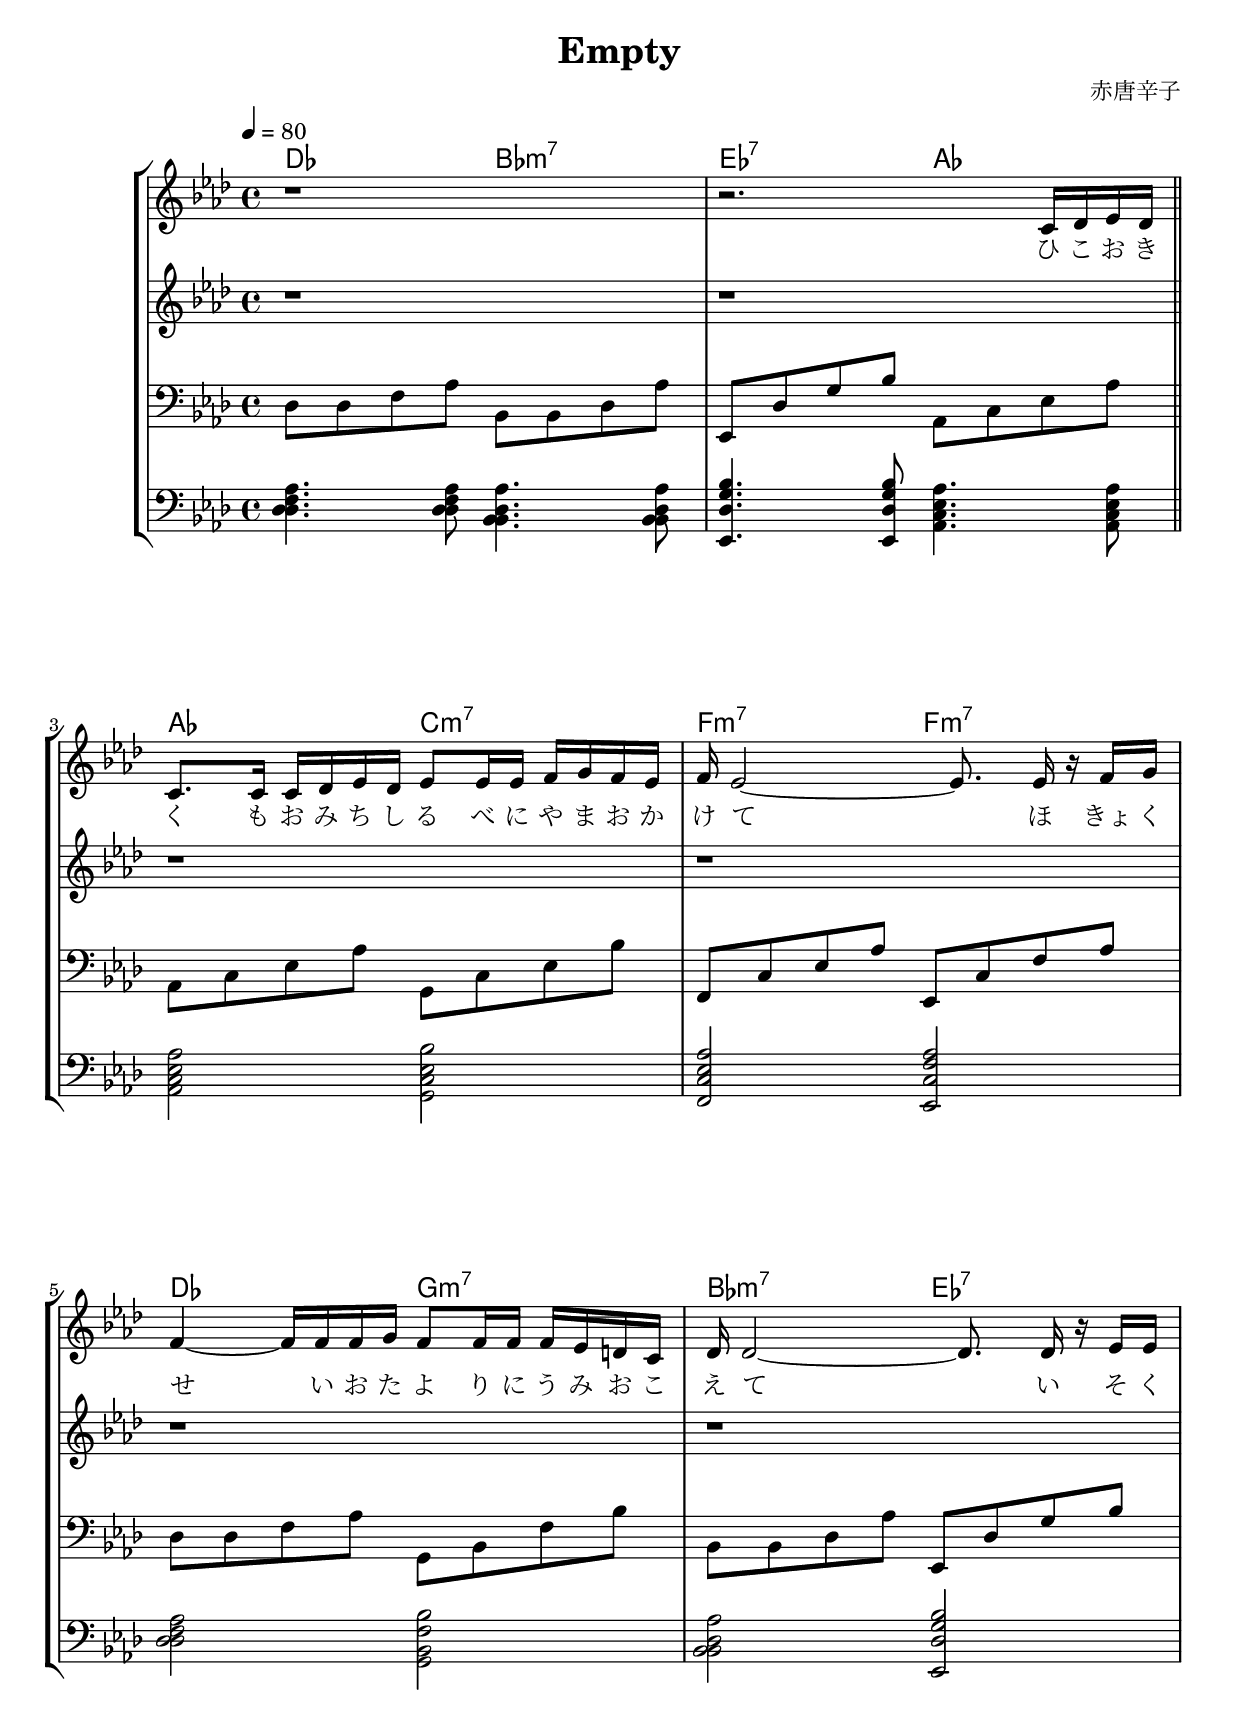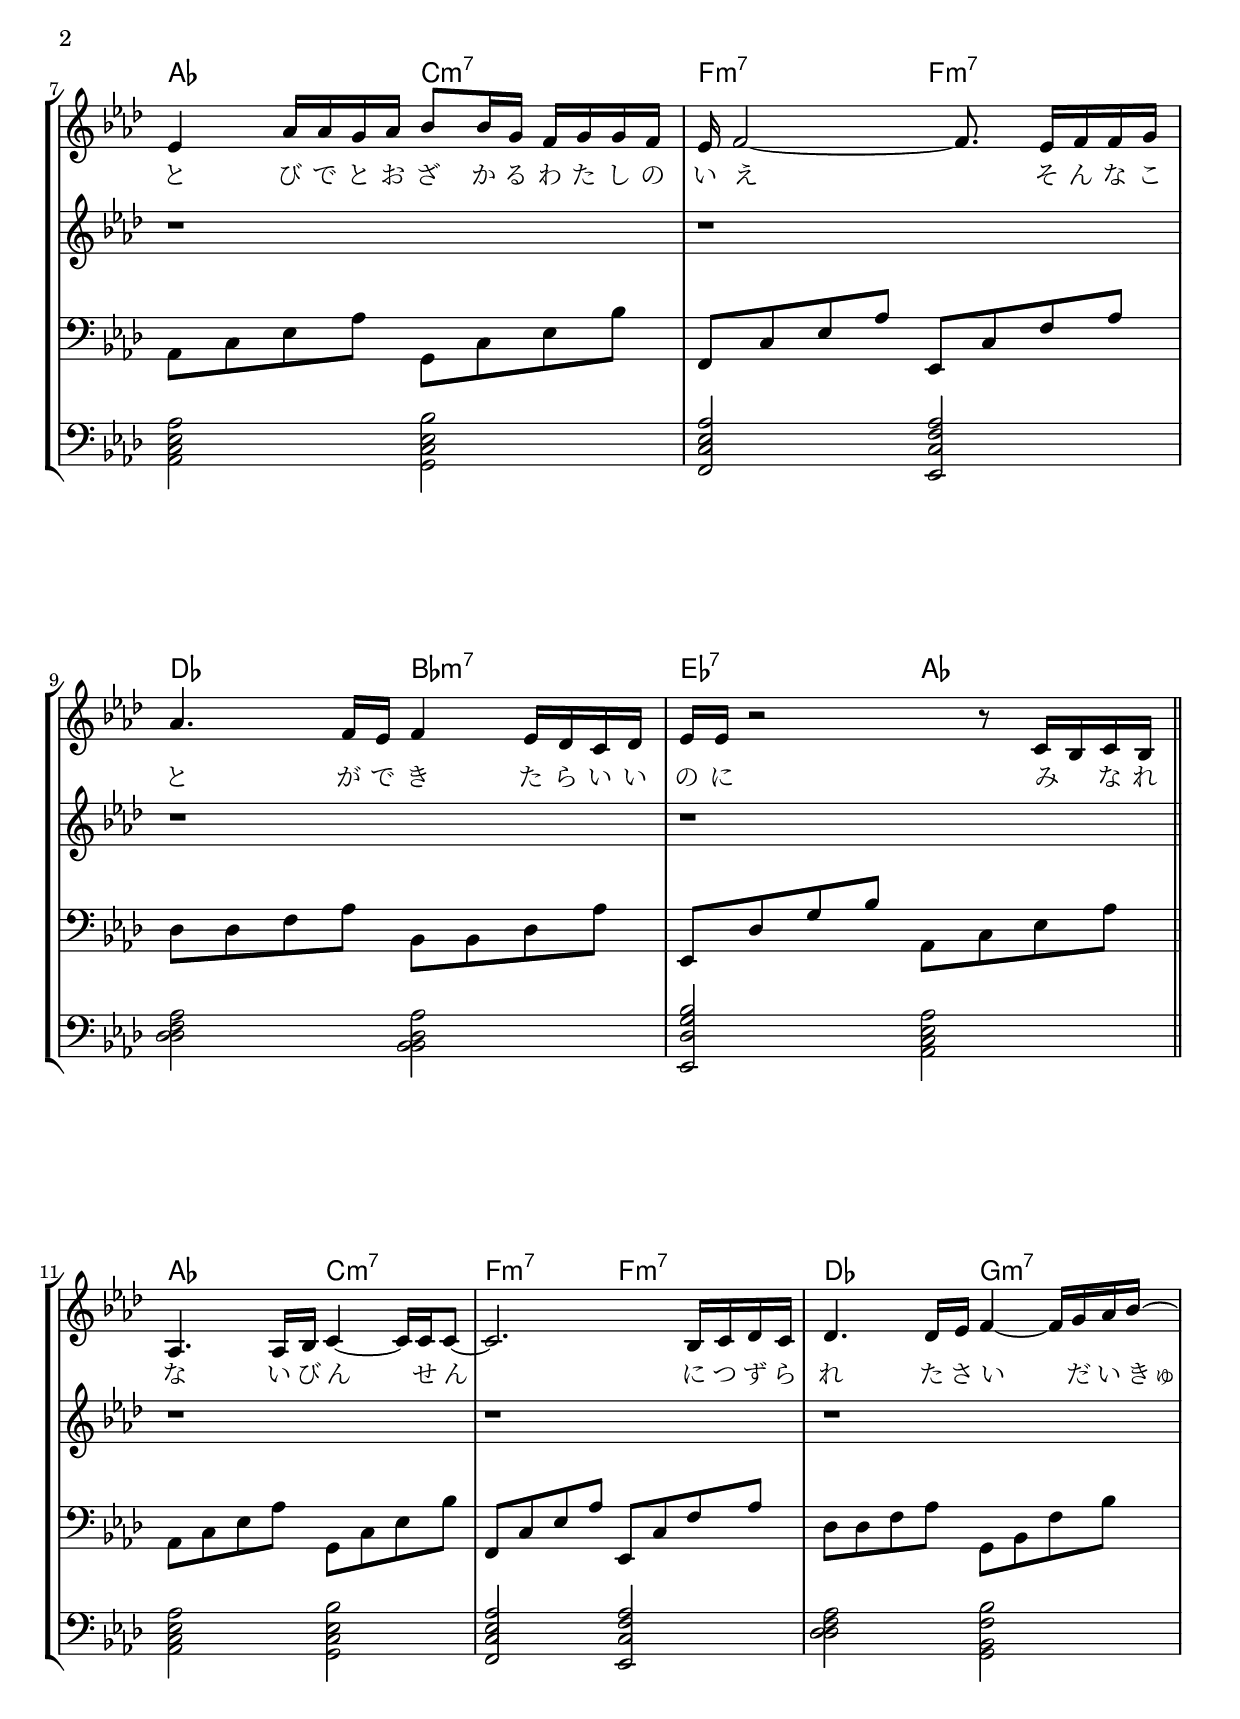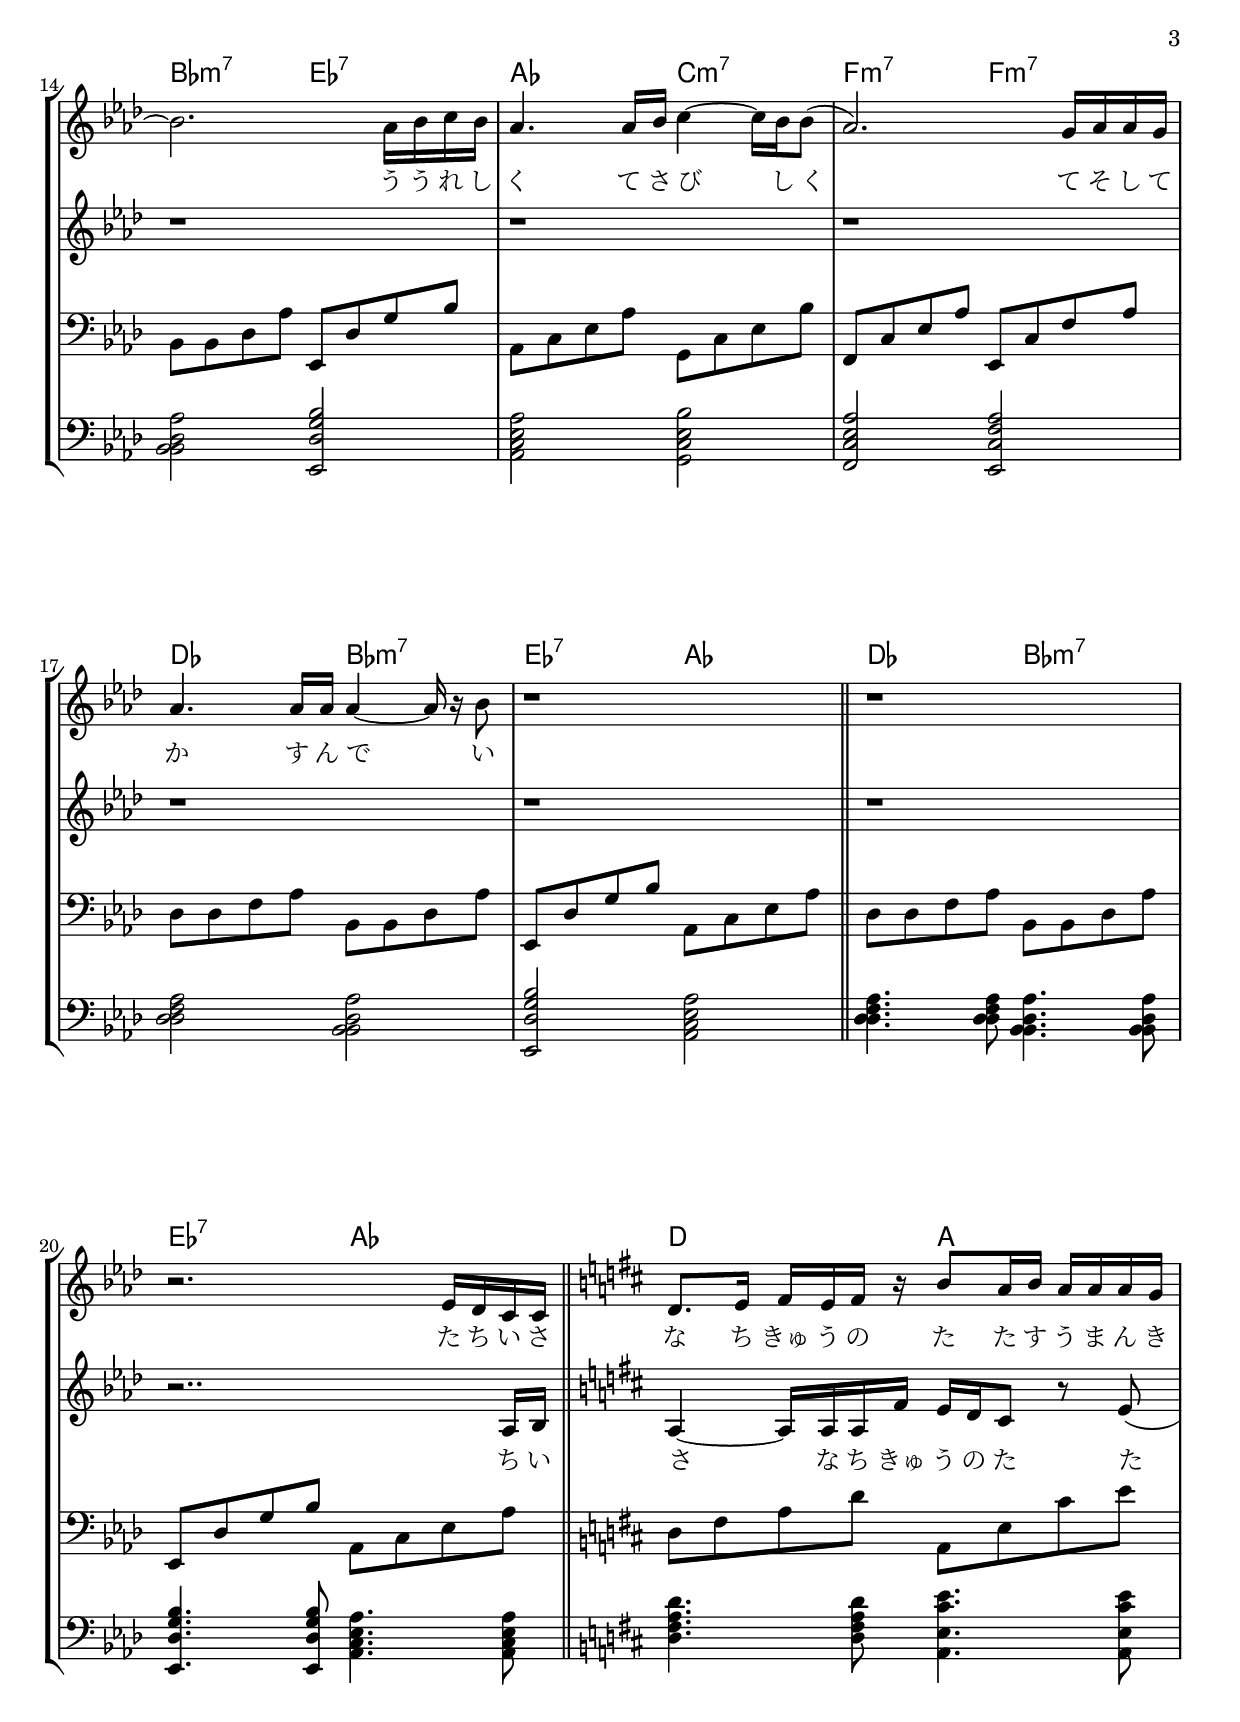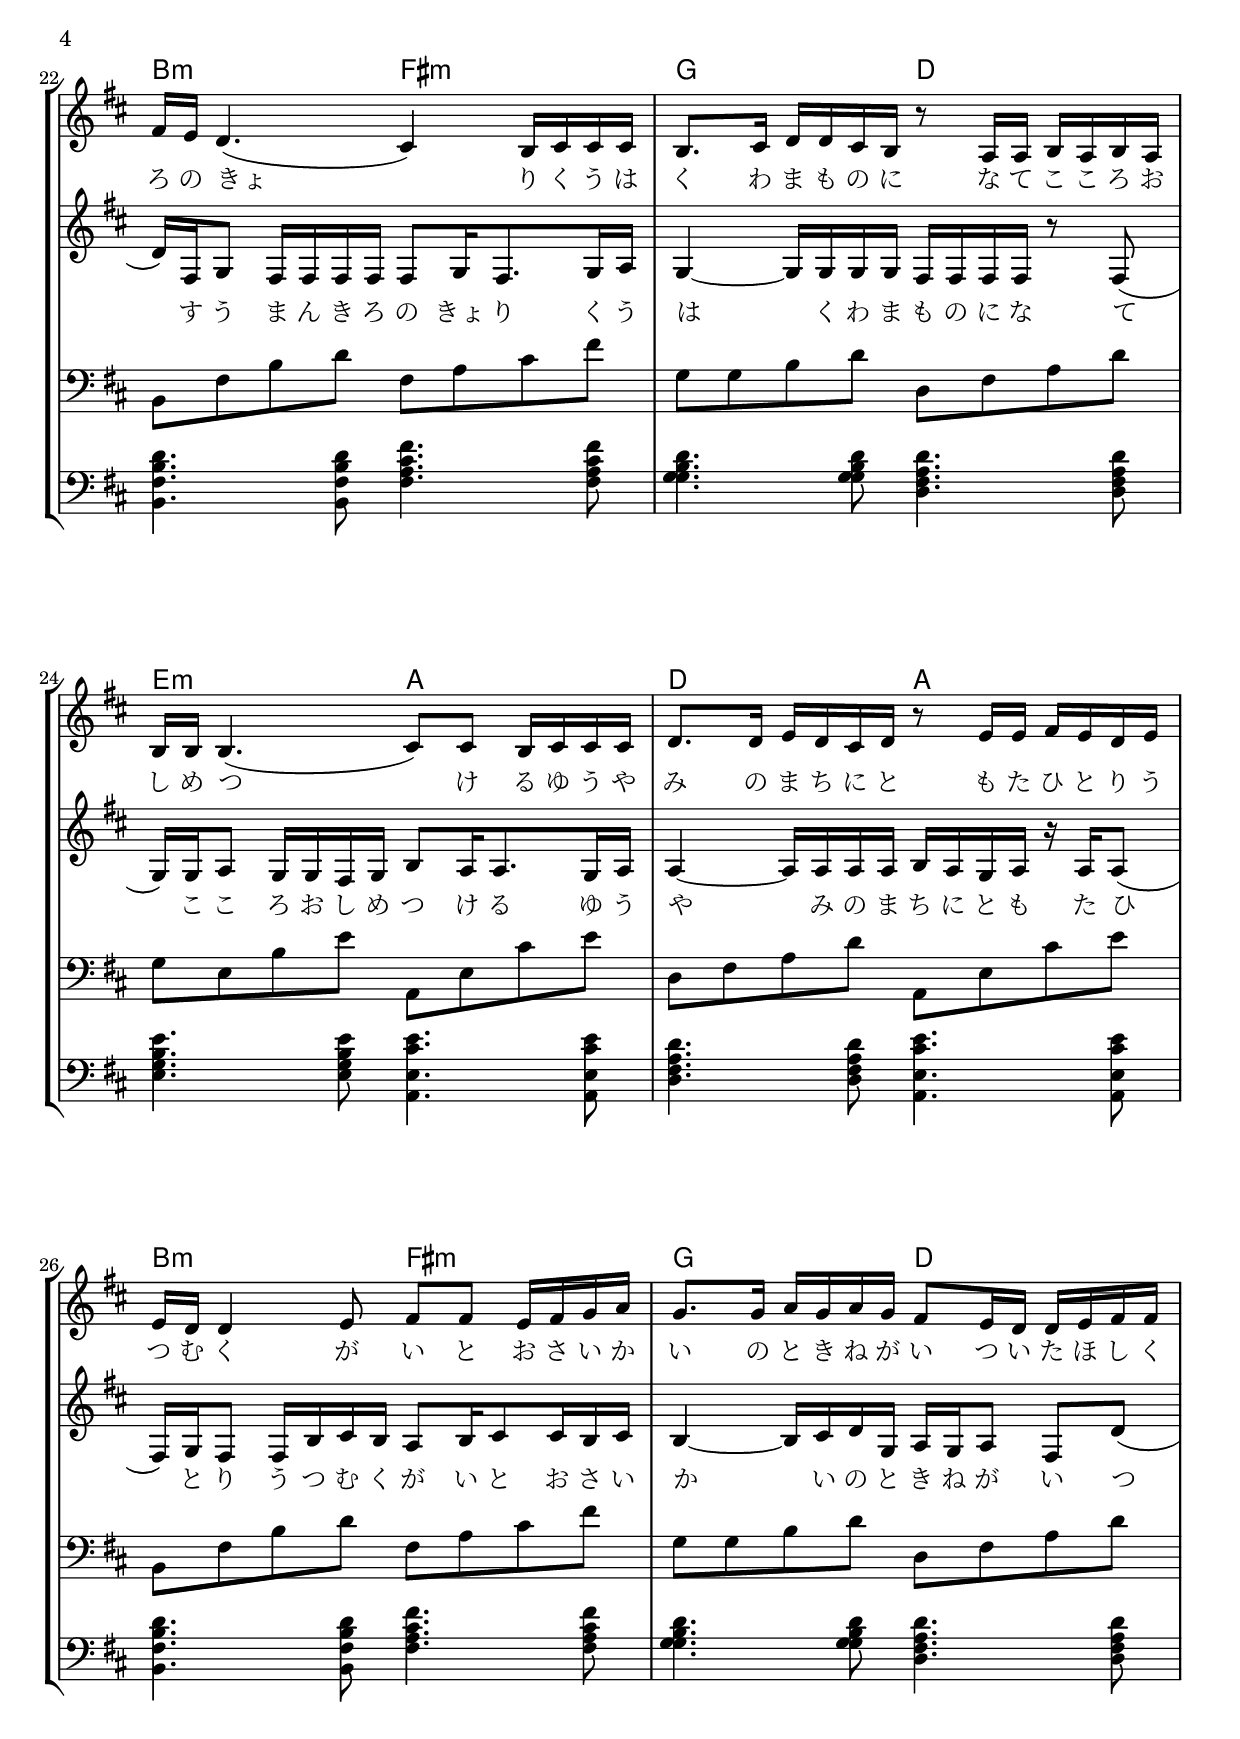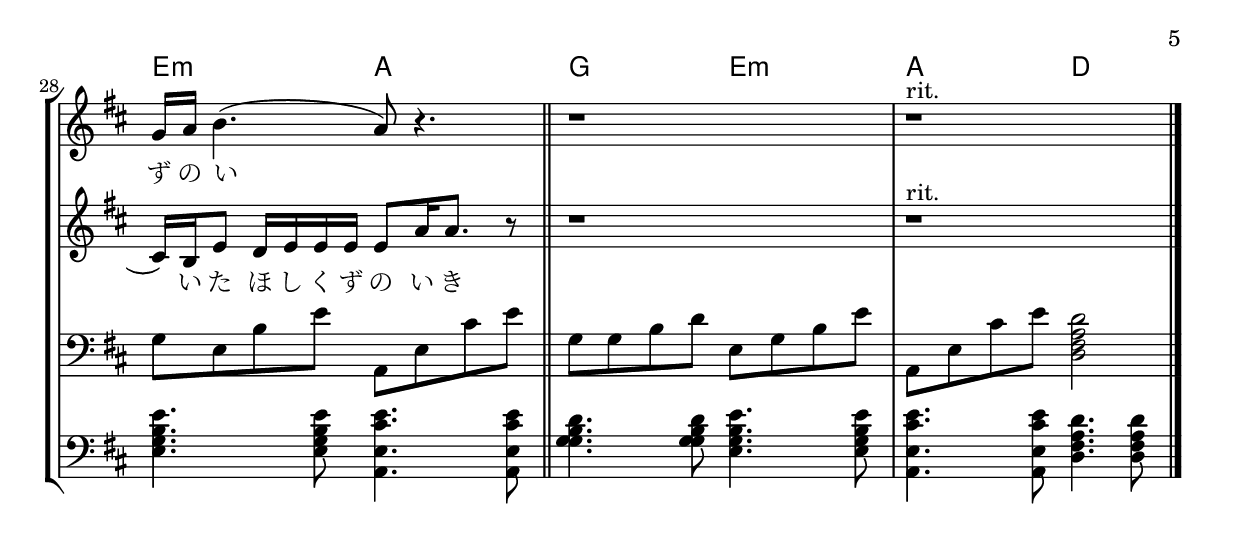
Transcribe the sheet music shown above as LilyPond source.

\version "2.12.1"

\header {
	title = \markup {Empty}
	composer = \markup \center-column {赤唐辛子}
}

harmony = \chordmode {
	des2 bes:min7 es:7 as 

	as c:min7 f:min7 f:min7 des g:min7 bes:min7 es:7 as c:min7 f:min7 f:min7 des bes:min7 es:7 as 

	as c:min7 f:min7 f:min7 des g:min7 bes:min7 es:7 as c:min7 f:min7 f:min7 des bes:min7 es:7 as 

	des bes:min7 es:7 as 

	d a b:m fis:m g d e:m a d a b:m fis:m g d e:m a 

	g e:m a d 
}

melody = {
	\key as \major
	\tempo 4 = 80
	r1 | r2. 
	\set Staff.midiInstrument = #"fss0.35"
	c'16  des'16  es'16  des'16 
	c'8.  c'16  c'16  des'16  es'16  des'16  es'8  es'16  es'16  f'16  g'16  f'16  es'16 
	f'16  es'2~es'8.  es'16  r16  f'16  g'16 
	f'4~f'16  f'16  f'16  g'16  f'8  f'16  f'16  f'16  es'16  d'16  c'16 
	des'16  des'2~des'8.  des'16  r16  es'16  es'16 
	es'4  as'16  as'16  g'16  as'16  bes'8  bes'16  g'16  f'16  g'16  g'16  f'16 
	es'16  f'2~f'8.  es'16  f'16  f'16  g'16 
	as'4.  f'16  es'16  f'4  es'16  des'16  c'16  des'16 
	es'16  es'16  	r2~r8 	\set Staff.midiInstrument = #"fss0.35"
	c'16  bes16  c'16  bes16 
	as4.  as16  bes16  c'4~c'16  c'16  c'8~ 
	c'2.  bes16  c'16  des'16  c'16 
	des'4.  des'16  es'16  f'4~f'16  g'16  as'16  bes'16~ 
	bes'2.  as'16  bes'16  c''16  bes'16 
	as'4.  as'16  bes'16  c''4~c''16  bes'16  bes'8 
	(as'2.)  g'16  as'16  as'16  g'16 
	as'4.  as'16  as'16  as'4~as'16  r16  bes'8
	r1 	r1 | r2. 
	\set Staff.midiInstrument = #"fss0.35"
	es'16  des'16  c'16  c'16 
		\key d \major
d'8.  e'16  fis'16  e'16  fis'16  r16  b'8  a'16  b'16  a'16  a'16  a'16  g'16 
	fis'16  e'16  d'4.  (cis'4)  b16  cis'16  cis'16  cis'16 
	b8.  cis'16  d'16  d'16  cis'16  b16  r8  a16  a16  b16  a16  b16  a16 
	b16  b16  b4.  (cis'8)  cis'8  b16  cis'16  cis'16  cis'16 
	d'8.  d'16  e'16  d'16  cis'16  d'16  r8  e'16  e'16  fis'16  e'16  d'16  e'16 
	e'16  d'16  d'4  e'8  fis'8  fis'8  e'16  fis'16  g'16  a'16 
	g'8.  g'16  a'16  g'16  a'16  g'16  fis'8  e'16  d'16  d'16  e'16  fis'16  fis'16 
	g'16  a'16  b'4.  (a'8)  	r4. 	r1 | r1^"rit." \bar "|."
}

words = \lyricmode {
	
	ひ  こ  お  き  く  も  お  み  ち  し  る  べ  に  や  ま  お  か  け  て  ほ  きょ  く  せ  い  お  た  よ  り  に  う  み  お  こ  え  て  い  そ  く  と  び  で  と  お  ざ  か  る  わ  た  し  の  い  え  そ  ん  な  こ  と  が  で  き  た  ら  い  い  の  に  
	み  な  れ  な  い  び  ん  せ  ん  に  つ  ず  ら  れ  た  さ  い  だ  い  きゅ  う  う  れ  し  く  て  さ  び  し  く  て  そ  し  て  か  す  ん  で  い  た  
	
	ち  い  さ  な  ち  きゅ  う  の  た  た  す  う  ま  ん  き  ろ  の  きょ  り  く  う  は  く  わ  ま  も  の  に  な  て  こ  こ  ろ  お  し  め  つ  け  る  ゆ  う  や  み  の  ま  ち  に  と  も  た  ひ  と  り  う  つ  む  く  が  い  と  お  さ  い  か  い  の  と  き  ね  が  い  つ  い  た  ほ  し  く  ず  の  い  き  
	
}

secondmelody = {
	\key as \major
	\tempo 4 = 80
	r1 | r1   
	r1 | r1 | r1 | r1 | r1 | r1 | r1 | r1   
	r1 | r1 | r1 | r1 | r1 | r1 | r1 | r1   
	r1 | r2.. 
	\set Staff.midiInstrument = #"fss0.42"
	as16  bes16 
		\key d \major
a4~a16  a16  a16  fis'16  e'16  d'16  cis'8  r8  e'8 
	(d'16)  fis16  g8  fis16  fis16  fis16  fis16  fis8  g16  fis8.  g16  a16 
	g4~g16  g16  g16  g16  fis16  fis16  fis16  fis16  r8  fis8 
	(g16)  g16  a8  g16  g16  fis16  g16  b8  a16  a8.  g16  a16 
	a4~a16  a16  a16  a16  b16  a16  g16  a16  r16  a16  a8 
	(fis16)  g16  fis8  fis16  b16  cis'16  b16  a8  b16  cis'8  cis'16  b16  cis'16 
	b4~b16  cis'16  d'16  g16  a16  g16  a8  fis8  d'8 
	(cis'16)  b16  e'8  d'16  e'16  e'16  e'16  e'8  a'16  a'8.  	r8 	r1 | r1^"rit." \bar "|."
}

secondwords = \lyricmode {
	
	
	
	
	ち  い  さ  な  ち  きゅ  う  の  た  た  す  う  ま  ん  き  ろ  の  きょ  り  く  う  は  く  わ  ま  も  の  に  な  て  こ  こ  ろ  お  し  め  つ  け  る  ゆ  う  や  み  の  ま  ち  に  と  も  た  ひ  と  り  う  つ  む  く  が  い  と  お  さ  い  か  い  の  と  き  ね  が  い  つ  い  た  ほ  し  く  ず  の  い  き  
	
}

tempochange = {
	\tempo 4 = 80
	r1 | r1 \bar "||"
	\tempo 4 = 80
	r1 | r1 | r1 | r1 | r1 | r1 | r1 | r1 \bar "||"
	\tempo 4 = 80
	r1 | r1 | r1 | r1 | r1 | r1 | r1 | r1 \bar "||"
	\tempo 4 = 80
	r1 | r1 \bar "||"
	\tempo 4 = 80
	r1 | r1 | r1 | r1 | r1 | r1 | r1 | r1 \bar "||"
	\tempo 4 = 80
	r1 | \tempo 4 = 60 r2 \tempo 4 = 53 r2 \bar "|."
}

mainacc = {
	\clef bass
	\set Staff.midiInstrument = #"Acoustic Guitar (nylon)"
	\key as \major
	\tempo 4 = 80
	des8 des8 f8 as8
	bes,8 bes,8 des8 as8
	es,8 des8 g8 bes8
	as,8 c8 es8 as8
	\bar "||"

	\set Staff.midiInstrument = #"Acoustic Guitar (steel)"
	as,8 c8 es8 as8
	g,8 c8 es8 bes8
	f,8 c8 es8 as8
	es,8 c8 f8 as8
	des8 des8 f8 as8
	g,8 bes,8 f8 bes8
	bes,8 bes,8 des8 as8
	es,8 des8 g8 bes8
	as,8 c8 es8 as8
	g,8 c8 es8 bes8
	f,8 c8 es8 as8
	es,8 c8 f8 as8
	des8 des8 f8 as8
	bes,8 bes,8 des8 as8
	es,8 des8 g8 bes8
	as,8 c8 es8 as8
	\bar "||"

	\set Staff.midiInstrument = #"Acoustic Guitar (steel)"
	as,8 c8 es8 as8
	g,8 c8 es8 bes8
	f,8 c8 es8 as8
	es,8 c8 f8 as8
	des8 des8 f8 as8
	g,8 bes,8 f8 bes8
	bes,8 bes,8 des8 as8
	es,8 des8 g8 bes8
	as,8 c8 es8 as8
	g,8 c8 es8 bes8
	f,8 c8 es8 as8
	es,8 c8 f8 as8
	des8 des8 f8 as8
	bes,8 bes,8 des8 as8
	es,8 des8 g8 bes8
	as,8 c8 es8 as8
	\bar "||"

	\set Staff.midiInstrument = #"Acoustic Bass"
	des8 des8 f8 as8
	bes,8 bes,8 des8 as8
	es,8 des8 g8 bes8
	as,8 c8 es8 as8
	\bar "||"

	\set Staff.midiInstrument = #"Acoustic Guitar (steel)"
	\key d \major
	d8 fis8 a8 d'8
	a,8 e8 cis'8 e'8
	b,8 fis8 b8 d'8
	fis8 a8 cis'8 fis'8
	g8 g8 b8 d'8
	d8 fis8 a8 d'8
	g8 e8 b8 e'8
	a,8 e8 cis'8 e'8
	d8 fis8 a8 d'8
	a,8 e8 cis'8 e'8
	b,8 fis8 b8 d'8
	fis8 a8 cis'8 fis'8
	g8 g8 b8 d'8
	d8 fis8 a8 d'8
	g8 e8 b8 e'8
	a,8 e8 cis'8 e'8
	\bar "||"

	\set Staff.midiInstrument = #"Acoustic Guitar (steel)"
	g8 g8 b8 d'8
	e8 g8 b8 e'8
	a,8 e8 cis'8 e'8
	<d fis a d'>2
	\bar "|."
}

subacc = {
	\clef bass
	\set Staff.midiInstrument = #"Acoustic grand"
	\key as \major
	\tempo 4 = 80
	<des des f as>4. <des des f as>8
	<bes, bes, des as>4. <bes, bes, des as>8
	<es, des g bes>4. <es, des g bes>8
	<as, c es as>4. <as, c es as>8
	\bar "||"

	\set Staff.midiInstrument = #"Electric Guitar (clean)"
	<as, c es as>2
	<g, c es bes>2
	<f, c es as>2
	<es, c f as>2
	<des des f as>2
	<g, bes, f bes>2
	<bes, bes, des as>2
	<es, des g bes>2
	<as, c es as>2
	<g, c es bes>2
	<f, c es as>2
	<es, c f as>2
	<des des f as>2
	<bes, bes, des as>2
	<es, des g bes>2
	<as, c es as>2
	\bar "||"

	\set Staff.midiInstrument = #"Electric Guitar (clean)"
	<as, c es as>2
	<g, c es bes>2
	<f, c es as>2
	<es, c f as>2
	<des des f as>2
	<g, bes, f bes>2
	<bes, bes, des as>2
	<es, des g bes>2
	<as, c es as>2
	<g, c es bes>2
	<f, c es as>2
	<es, c f as>2
	<des des f as>2
	<bes, bes, des as>2
	<es, des g bes>2
	<as, c es as>2
	\bar "||"

	\set Staff.midiInstrument = #"Acoustic grand"
	<des des f as>4. <des des f as>8
	<bes, bes, des as>4. <bes, bes, des as>8
	<es, des g bes>4. <es, des g bes>8
	<as, c es as>4. <as, c es as>8
	\bar "||"

	\set Staff.midiInstrument = #"String Ensemble 1"
	\key d \major
	<d fis a d'>4. <d fis a d'>8
	<a, e cis' e'>4. <a, e cis' e'>8
	<b, fis b d'>4. <b, fis b d'>8
	<fis a cis' fis'>4. <fis a cis' fis'>8
	<g g b d'>4. <g g b d'>8
	<d fis a d'>4. <d fis a d'>8
	<g e b e'>4. <g e b e'>8
	<a, e cis' e'>4. <a, e cis' e'>8
	<d fis a d'>4. <d fis a d'>8
	<a, e cis' e'>4. <a, e cis' e'>8
	<b, fis b d'>4. <b, fis b d'>8
	<fis a cis' fis'>4. <fis a cis' fis'>8
	<g g b d'>4. <g g b d'>8
	<d fis a d'>4. <d fis a d'>8
	<g e b e'>4. <g e b e'>8
	<a, e cis' e'>4. <a, e cis' e'>8
	\bar "||"

	\set Staff.midiInstrument = #"Acoustic grand"
	<g g b d'>4. <g g b d'>8
	<e g b e'>4. <e g b e'>8
	<a, e cis' e'>4. <a, e cis' e'>8
	<d fis a d'>4. <d fis a d'>8
	\bar "|."
}

percA = {
	\drummode {
	cymr4 cymr4 cymr4 cymr4  |cymr4 cymr8 cymr16 cymr16 cymr4 cymr4  \bar "||"
	hh4 hh8 hh2 r8  |\times 16/32{ hh2 hh8. hh8. hh4. hh2. } |hh4 hh8 hh2 r8  |hh4 hh8 hh4 hh4.  |hh4 hh8 hh2 r8  |\times 16/32{ hh2 hh8. hh8. hh4. hh2. } |hh4 hh8 hh2 r8  |\times 16/32{ hh2 hh8. hh1 r4 r16 } \bar "||"
	r1  |r1  |r1  |r1  |r1  |r1  |r1  |r2 r8 hho4 hho8  \bar "||"
	r1  |r2. hho4  \bar "||"
	hh4 hh8 hh2 r8  |\times 16/32{ hh2 hh8. hh8. hh4. hh2. } |hh4 hh8 hh2 r8  |hh4 hh8 hh4 hh4.  |hh4 hh8 hh2 r8  |\times 16/32{ hh2 hh8. hh8. hh4. hh2. } |hh4 hh8 hh2 r8  |\times 16/32{ hh2 hh8. hh1 r4 r16 } \bar "||"
	r1 |r1 \bar "|."
	}
}

percB = {
	\drummode {
	r2 sn2  |r2 sn2  \bar "||"
	r16 hhp8 hhp8 hhp2 r8.  |\times 16/32{ r8 hhp4 hhp4 hhp8 hhp2 r8 hhp2 r8 } |r16 hhp8 hhp8 hhp2 r8.  |r16 hhp8 hhp8 hhp8. hhp2  |r16 hhp8 hhp8 hhp2 r8.  |\times 16/32{ r8 hhp4 hhp4 hhp8 hhp2 r8 hhp2 r8 } |r16 hhp8 hhp8 hhp2 r8.  |\times 16/32{ r8 hhp4 hhp4 hhp8 hhp1 r4 } \bar "||"
	r4. hhp2 hhp8  |r4. hhp2 hhp8  |r4. hhp2 hhp8  |r4. hhp2 hhp8  |r4. hhp2 hhp8  |r4. hhp2 hhp8  |r4. hhp2 hhp8  |hhp4 hhp4 hhp4 hhp4  \bar "||"
	r16 hhp16 hhp8 hhp16 hhp8 hhp2 r16  |r16 hhp16 hhp8 hhp16 hhp8 hhp2 hhp16  \bar "||"
	r16 hhp8 hhp8 hhp2 r8.  |\times 16/32{ r8 hhp4 hhp4 hhp8 hhp2 r8 hhp2 r8 } |r16 hhp8 hhp8 hhp2 r8.  |r16 hhp8 hhp8 hhp8. hhp2  |r16 hhp8 hhp8 hhp2 r8.  |\times 16/32{ r8 hhp4 hhp4 hhp8 hhp2 r8 hhp2 r8 } |r16 hhp8 hhp8 hhp2 r8.  |\times 16/32{ r8 hhp4 hhp4 hhp8 hhp1 r4 } \bar "||"
	r1 |r1 \bar "|."
	}
}

percC = {
	\drummode {
	bd2. r8 bd8  |bd2 r8 bd4.  \bar "||"
	r1  |\times 16/32{ r1 r2 hho2 } |r1  |\times 16/32{ r1 r2 hho2 } |r1  |\times 16/32{ r1 r2 hho2 } |r1  |\times 16/32{ r1 r2 hho2 } \bar "||"
	hh4 hh4 hh4 hh4  |hh4 hh4 hh4 hh4  |hh4 hh4 hh4 hh4  |hh4 hh4 hh4 hh4  |hh4 hh4 hh4 hh4  |hh4 hh4 hh4 hh4  |hh4 hh4 hh4 hh4  |r4. hh2 r8  \bar "||"
	hh8. hh8. hh2 r8  |hh8. hh8. hh4 hh4 hh8  \bar "||"
	r1  |\times 16/32{ r1 r2 hho2 } |r1  |\times 16/32{ r1 r2 hho2 } |r1  |\times 16/32{ r1 r2 hho2 } |r1  |\times 16/32{ r1 r2 hho2 } \bar "||"
	r1 |r1 \bar "|."
	}
}

percD = {
	\drummode {
	r1 |r8. tommh8. tommh2 r8  \bar "||"
	bd8. bd8. bd2 bd8  |\times 16/32{ bd4. bd4. bd2 bd2 bd4 } |bd8. bd8. bd2 bd8  |bd8. bd8. bd2 r8  |bd8. bd8. bd2 bd8  |\times 16/32{ bd4. bd4. bd2 bd2 bd4 } |bd8. bd8. bd2 bd8  |\times 16/32{ bd4. bd4. bd8 bd2 r8 bd2 } \bar "||"
	bd2. r8 bd8  |bd8. bd8. bd2 bd8  |bd2. r8 bd8  |bd8. bd8. bd2 bd8  |bd2. r8 bd8  |bd8. bd8. bd2 bd8  |bd2. r8 bd8  |bd8. bd4. r16 bd4 bd8  \bar "||"
	r2 ss2  |r2 ss2  \bar "||"
	bd8. bd8. bd2 bd8  |\times 16/32{ bd4. bd4. bd2 bd2 bd4 } |bd8. bd8. bd2 bd8  |bd8. bd8. bd2 r8  |bd8. bd8. bd2 bd8  |\times 16/32{ bd4. bd4. bd2 bd2 bd4 } |bd8. bd8. bd2 bd8  |\times 16/32{ bd4. bd4. bd8 bd2 r8 bd2 } \bar "||"
	r1 |r1 \bar "|."
	}
}

percE = {
	\drummode {
	r1 |r2. toml8 toml8  \bar "||"
	r2 ss2  |\times 16/32{ r1 ss1 } |r2 ss2  |\times 16/32{ r1 ss1 } |r2 ss2  |\times 16/32{ r1 ss1 } |r2 ss2  |\times 16/32{ r1 ss1 } \bar "||"
	r1 | r1 | r1 | r1 | r1 | r1 | r1 | r1 \bar "||"
	bd2 r8 bd4 bd8  |bd4. bd4 bd4.  \bar "||"
	r2 ss2  |\times 16/32{ r1 ss1 } |r2 ss2  |\times 16/32{ r1 ss1 } |r2 ss2  |\times 16/32{ r1 ss1 } |r2 ss2  |\times 16/32{ r1 ss1 } \bar "||"
	r1 |r1 \bar "|."
	}
}

percF = {
	\drummode {
	r1 |hho1  \bar "||"
	r1 |r1 |r1 |r2 r8. sn16 sn4  |r1 |r1 |r1 |\times 16/32{ r1 sn4 sn8 sn2 r8 } \bar "||"
	r1 | r1 | r1 | r1 | r1 | r1 | r1 | r1 \bar "||"
	r1 | r1 \bar "||"
	r1 |r1 |r1 |r2 r8. sn16 sn4  |r1 |r1 |r1 |\times 16/32{ r1 sn4 sn8 sn2 r8 } \bar "||"
	r1 | r1 \bar "|."
	}
}

percG = {
	\drummode {
	r1 | r1 \bar "||"
	r1 |r1 |r1 |r2. r8 tomml8  |r1 |r1 |r1 |r2. r8 tomml8  \bar "||"
	r1 | r1 | r1 | r1 | r1 | r1 | r1 | r1 \bar "||"
	r1 | r1 \bar "||"
	r1 |r1 |r1 |r2. r8 tomml8  |r1 |r1 |r1 |r2. r8 tomml8  \bar "||"
	r1 | r1 \bar "|."
	}
}

percH = {
	\drummode {
	r1 | r1 \bar "||"
	r1 |r1 |r1 |r1 |r1 |r1 |r1 |\times 16/32{ r1 r2 r8 tommh4. } \bar "||"
	r1 | r1 | r1 | r1 | r1 | r1 | r1 | r1 \bar "||"
	r1 | r1 \bar "||"
	r1 |r1 |r1 |r1 |r1 |r1 |r1 |\times 16/32{ r1 r2 r8 tommh4. } \bar "||"
	r1 | r1 \bar "|."
	}
}

percI = {
	\drummode {
	r1 | r1 \bar "||"
	r1 |r1 |r1 |r1 |r1 |r1 |r1 |\times 16/32{ r1 r2. tomfh4 } \bar "||"
	r1 | r1 | r1 | r1 | r1 | r1 | r1 | r1 \bar "||"
	r1 | r1 \bar "||"
	r1 |r1 |r1 |r1 |r1 |r1 |r1 |\times 16/32{ r1 r2. tomfh4 } \bar "||"
	r1 | r1 \bar "|."
	}
}

\score {
	<<
		\new StaffGroup <<
			\new ChordNames {\harmony}
			\new Voice = "melody" {\melody}
			\new Lyrics \lyricsto "melody" \words
			\new Voice = "secondmelody" {\secondmelody}
			\new Lyrics \lyricsto "secondmelody" \secondwords
			\new Staff = "mainacc" {\mainacc}
			\new Staff = "subacc" {\subacc}
		>>
	>>
	\layout { }
}
